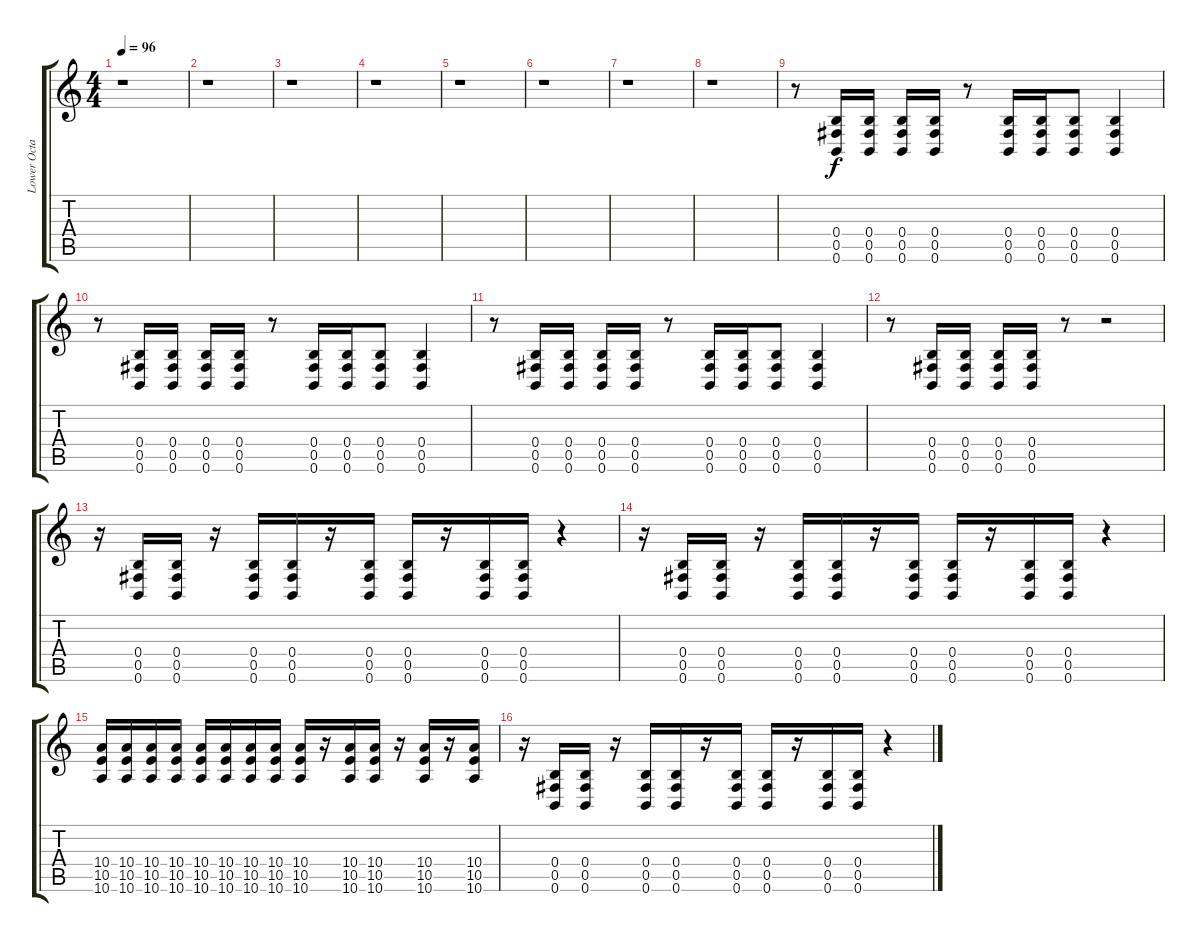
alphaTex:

\track ("Lower Octave" "Lower Octa") {instrument distortionguitar}
\staff {score tabs}
\tuning (Db4 Ab3 E3 B2 Gb2 B1) {hide}
\ts (4 4)
\tempo 96
\clef g2
\ks c
r.1{dy f} |
r.1 |
r.1 |
r.1 |
r.1 |
r.1 |
r.1 |
r.1 |
r.8 (0.4 0.5 0.6).16 (0.4 0.5 0.6).16 (0.4 0.5 0.6).16 (0.4 0.5 0.6).16 r.8 (0.4 0.5 0.6).16 (0.4 0.5 0.6).16 (0.4 0.5 0.6).8 (0.4 0.5 0.6).4 |
r.8 (0.4 0.5 0.6).16 (0.4 0.5 0.6).16 (0.4 0.5 0.6).16 (0.4 0.5 0.6).16 r.8 (0.4 0.5 0.6).16 (0.4 0.5 0.6).16 (0.4 0.5 0.6).8 (0.4 0.5 0.6).4 |
r.8 (0.4 0.5 0.6).16 (0.4 0.5 0.6).16 (0.4 0.5 0.6).16 (0.4 0.5 0.6).16 r.8 (0.4 0.5 0.6).16 (0.4 0.5 0.6).16 (0.4 0.5 0.6).8 (0.4 0.5 0.6).4 |
r.8 (0.4 0.5 0.6).16 (0.4 0.5 0.6).16 (0.4 0.5 0.6).16 (0.4 0.5 0.6).16 r.8 r.2 |
r.16 (0.4 0.5 0.6).16 (0.4 0.5 0.6).16 r.16 (0.4 0.5 0.6).16 (0.4 0.5 0.6).16 r.16 (0.4 0.5 0.6).16 (0.4 0.5 0.6).16 r.16 (0.4 0.5 0.6).16 (0.4 0.5 0.6).16 r.4 |
r.16 (0.4 0.5 0.6).16 (0.4 0.5 0.6).16 r.16 (0.4 0.5 0.6).16 (0.4 0.5 0.6).16 r.16 (0.4 0.5 0.6).16 (0.4 0.5 0.6).16 r.16 (0.4 0.5 0.6).16 (0.4 0.5 0.6).16 r.4 |
(10.4 10.5 10.6).16 (10.4 10.5 10.6).16 (10.4 10.5 10.6).16 (10.4 10.5 10.6).16 (10.4 10.5 10.6).16 (10.4 10.5 10.6).16 (10.4 10.5 10.6).16 (10.4 10.5 10.6).16 (10.4 10.5 10.6).16 r.16 (10.4 10.5 10.6).16 (10.4 10.5 10.6).16 r.16 (10.4 10.5 10.6).16 r.16 (10.4 10.5 10.6).16 |
r.16 (0.4 0.5 0.6).16 (0.4 0.5 0.6).16 r.16 (0.4 0.5 0.6).16 (0.4 0.5 0.6).16 r.16 (0.4 0.5 0.6).16 (0.4 0.5 0.6).16 r.16 (0.4 0.5 0.6).16 (0.4 0.5 0.6).16 r.4
